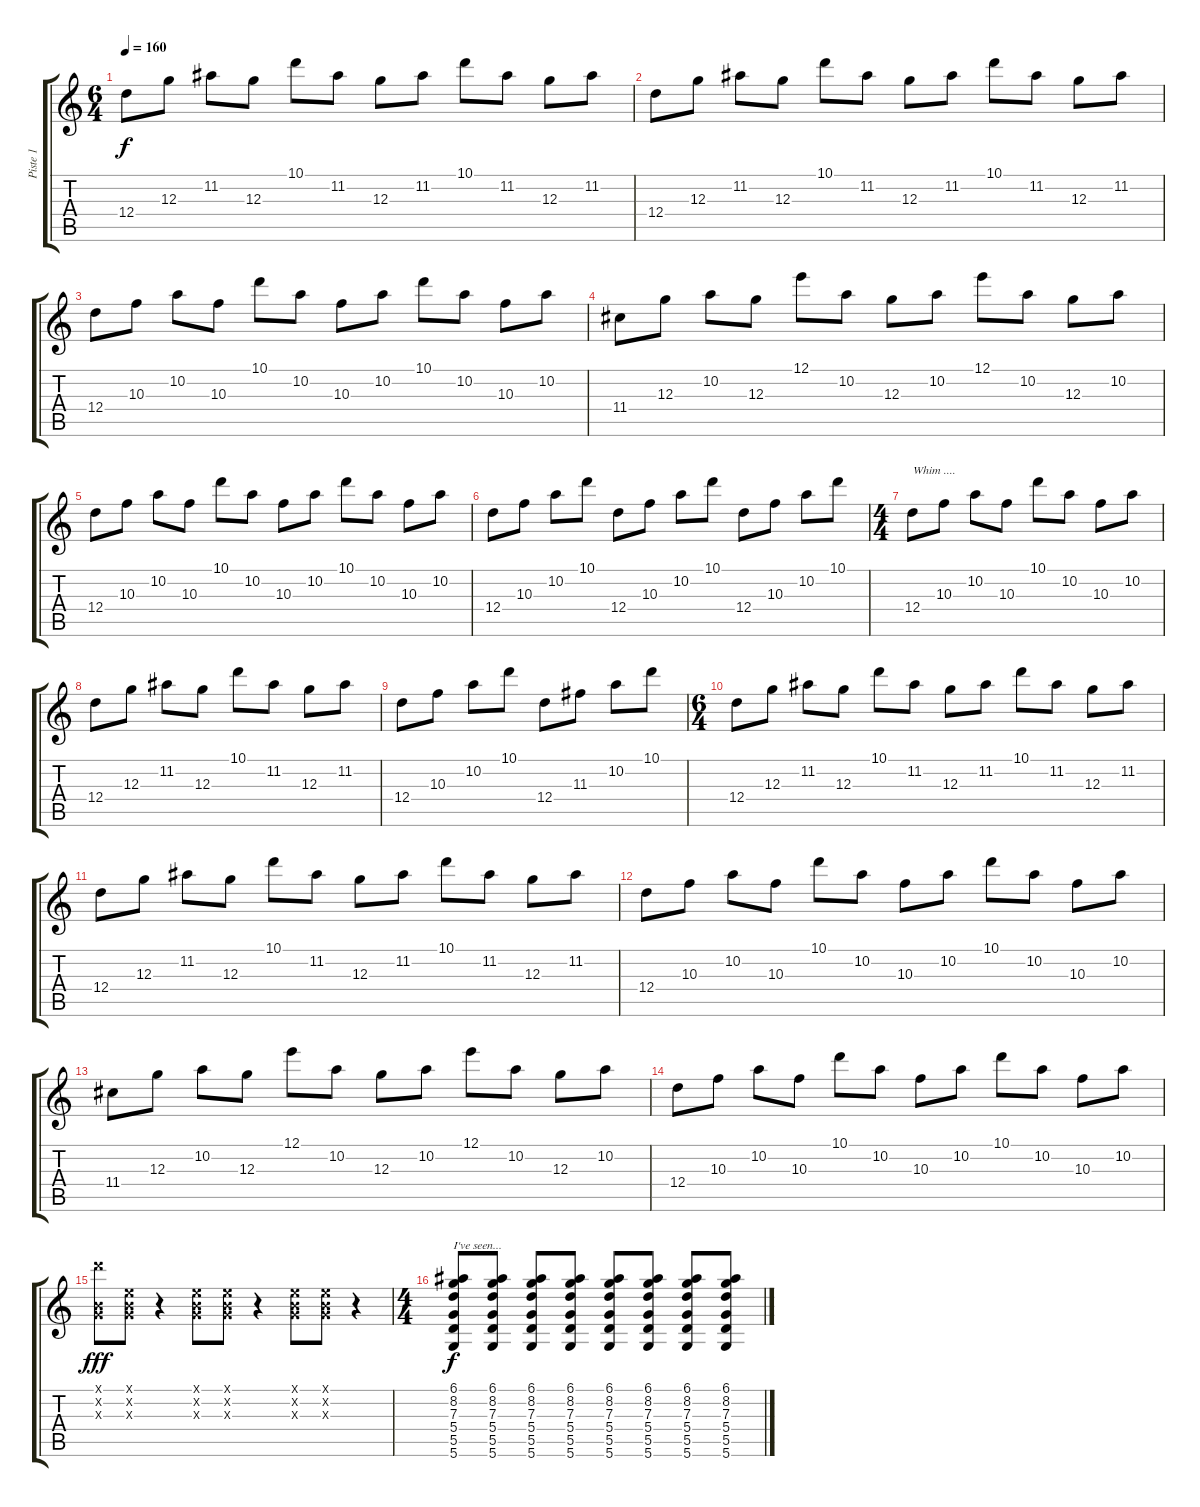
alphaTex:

\track ("Piste 1" "Piste 1") {instrument overdrivenguitar}
\staff {score tabs}
\tuning (E4 B3 G3 D3 A2 D2) {hide}
\ts (6 4)
\tempo 160
\clef g2
\ks c
12.4.8{dy f} 12.3.8 11.2.8 12.3.8 10.1.8 11.2.8 12.3.8 11.2.8 10.1.8 11.2.8 12.3.8 11.2.8 |
12.4.8 12.3.8 11.2.8 12.3.8 10.1.8 11.2.8 12.3.8 11.2.8 10.1.8 11.2.8 12.3.8 11.2.8 |
12.4.8 10.3.8 10.2.8 10.3.8 10.1.8 10.2.8 10.3.8 10.2.8 10.1.8 10.2.8 10.3.8 10.2.8 |
11.4.8 12.3.8 10.2.8 12.3.8 12.1.8 10.2.8 12.3.8 10.2.8 12.1.8 10.2.8 12.3.8 10.2.8 |
12.4.8 10.3.8 10.2.8 10.3.8 10.1.8 10.2.8 10.3.8 10.2.8 10.1.8 10.2.8 10.3.8 10.2.8 |
12.4.8 10.3.8 10.2.8 10.1.8 12.4.8 10.3.8 10.2.8 10.1.8 12.4.8 10.3.8 10.2.8 10.1.8 |
\ts (4 4)
12.4.8{txt "Whim ...."} 10.3.8 10.2.8 10.3.8 10.1.8 10.2.8 10.3.8 10.2.8 |
12.4.8 12.3.8 11.2.8 12.3.8 10.1.8 11.2.8 12.3.8 11.2.8 |
12.4.8 10.3.8 10.2.8 10.1.8 12.4.8 11.3.8 10.2.8 10.1.8 |
\ts (6 4)
12.4.8 12.3.8 11.2.8 12.3.8 10.1.8 11.2.8 12.3.8 11.2.8 10.1.8 11.2.8 12.3.8 11.2.8 |
12.4.8 12.3.8 11.2.8 12.3.8 10.1.8 11.2.8 12.3.8 11.2.8 10.1.8 11.2.8 12.3.8 11.2.8 |
12.4.8 10.3.8 10.2.8 10.3.8 10.1.8 10.2.8 10.3.8 10.2.8 10.1.8 10.2.8 10.3.8 10.2.8 |
11.4.8 12.3.8 10.2.8 12.3.8 12.1.8 10.2.8 12.3.8 10.2.8 12.1.8 10.2.8 12.3.8 10.2.8 |
12.4.8 10.3.8 10.2.8 10.3.8 10.1.8 10.2.8 10.3.8 10.2.8 10.1.8 10.2.8 10.3.8 10.2.8 |
(10.1{x} 0.2{x} 0.3{x}).8{dy fff} (0.1{x} 0.2{x} 0.3{x}).8 r.4 (0.1{x} 0.2{x} 0.3{x}).8 (0.1{x} 0.2{x} 0.3{x}).8 r.4 (0.1{x} 0.2{x} 0.3{x}).8 (0.1{x} 0.2{x} 0.3{x}).8 r.4 |
\ts (4 4)
(6.1 8.2 7.3 5.4 5.5 5.6).8{txt "I've seen..." dy f} (6.1 8.2 7.3 5.4 5.5 5.6).8 (6.1 8.2 7.3 5.4 5.5 5.6).8 (6.1 8.2 7.3 5.4 5.5 5.6).8 (6.1 8.2 7.3 5.4 5.5 5.6).8 (6.1 8.2 7.3 5.4 5.5 5.6).8 (6.1 8.2 7.3 5.4 5.5 5.6).8 (6.1 8.2 7.3 5.4 5.5 5.6).8
